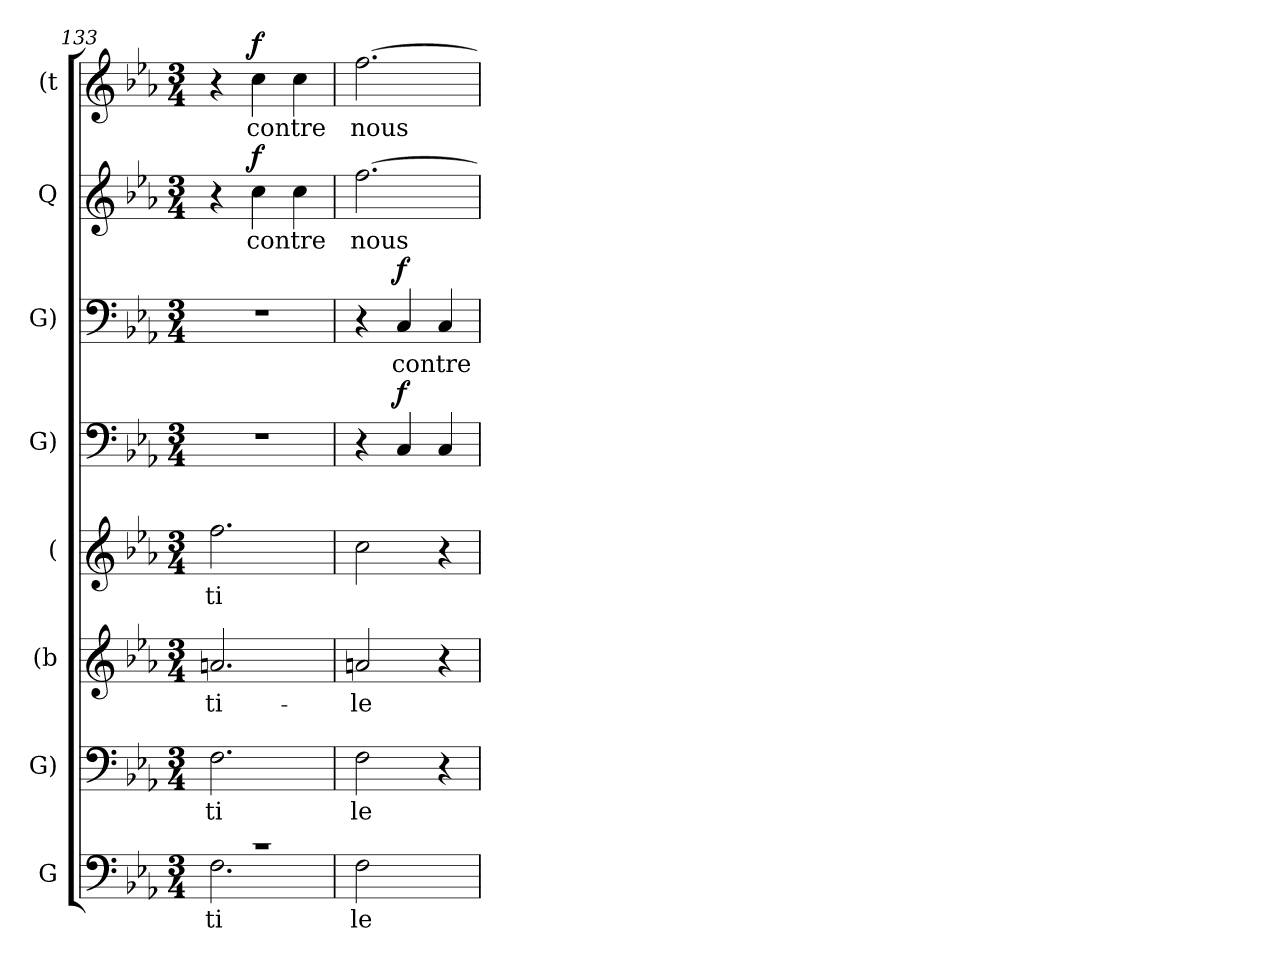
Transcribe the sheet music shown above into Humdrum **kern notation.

**kern	**text	**kern	**text	**kern	**text	**kern	**text	**kern	**dynam	**kern	**text	**dynam	**kern	**text	**dynam	**kern	**text	**dynam
*part8	*part8	*part7	*part7	*part6	*part6	*part5	*part5	*part4	*part4	*part3	*part3	*part3	*part2	*part2	*part2	*part1	*part1	*part1
*staff8	*staff8	*staff7	*staff7	*staff6	*staff6	*staff5	*staff5	*staff4	*staff4	*staff3	*staff3	*staff3	*staff2	*staff2	*staff2	*staff1	*staff1	*staff1
*I"G	*	*I"G)	*	*I"(b	*	*I"(	*	*I"G)	*	*I"G)	*	*	*I"Q	*	*	*I"(t	*	*
*clefF4	*	*clefF4	*	*clefG2	*	*clefG2	*	*clefF4	*	*clefF4	*	*	*clefG2	*	*	*clefG2	*	*
*k[b-e-a-]	*	*k[b-e-a-]	*	*k[b-e-a-]	*	*k[b-e-a-]	*	*k[b-e-a-]	*	*k[b-e-a-]	*	*	*k[b-e-a-]	*	*	*k[b-e-a-]	*	*
*M3/4	*	*M3/4	*	*M3/4	*	*M3/4	*	*M3/4	*	*M3/4	*	*	*M3/4	*	*	*M3/4	*	*
=133	=133	=133	=133	=133	=133	=133	=133	=133	=133	=133	=133	=133	=133	=133	=133	=133	=133	=133
*^	*	*	*	*	*	*	*	*	*	*	*	*	*	*	*	*	*	*
2.r	2.Fi\	ti	2.Fj\	ti	2.anj/	ti-	2.ffj\	ti	2.r	.	2.r	.	.	4r	.	.	4r	.	.
!	!	!	!	!	!	!	!	!	!	!	!	!	!	!	!	!LO:DY:a	!	!	!LO:DY:a
.	.	.	.	.	.	.	.	.	.	.	.	.	.	4ccj\	contre	f	4ccj\	contre	f
.	.	.	.	.	.	.	.	.	.	.	.	.	.	4ccj\	.	.	4ccj\	.	.
*v	*v	*	*	*	*	*	*	*	*	*	*	*	*	*	*	*	*	*	*
=134	=134	=134	=134	=134	=134	=134	=134	=134	=134	=134	=134	=134	=134	=134	=134	=134	=134	=134
2Fj\	le	2Fj\	le	2anj/	le	2ccj\	.	4r	.	4r	.	.	[2.ffj\	nous	.	[2.ffj\	nous	.
!	!	!	!	!	!	!	!	!	!LO:DY:a	!	!	!LO:DY:a	!	!	!	!	!	!
.	.	.	.	.	.	.	.	4Cj/	f	4Cj/	contre	f	.	.	.	.	.	.
4ryy	.	4r	.	4r	.	4r	.	4Cj/	.	4Cj/	.	.	.	.	.	.	.	.
=	=	=	=	=	=	=	=	=	=	=	=	=	=	=	=	=	=	=
*-	*-	*-	*-	*-	*-	*-	*-	*-	*-	*-	*-	*-	*-	*-	*-	*-	*-	*-
